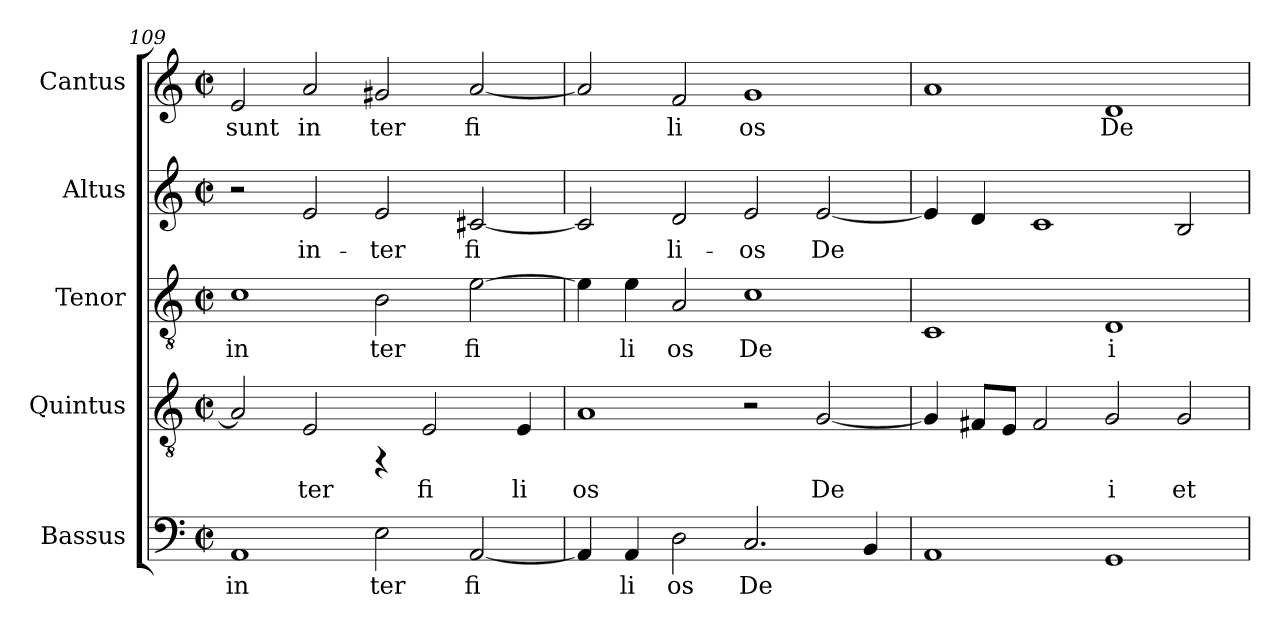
**kern	**text	**kern	**text	**kern	**text	**kern	**text	**kern	**text
*part5	*part5	*part4	*part4	*part3	*part3	*part2	*part2	*part1	*part1
*staff5	*staff5	*staff4	*staff4	*staff3	*staff3	*staff2	*staff2	*staff1	*staff1
*I"Bassus	*	*I"Quintus	*	*I"Tenor	*	*I"Altus	*	*I"Cantus	*
*clefF4	*	*clefGv2	*	*clefGv2	*	*clefG2	*	*clefG2	*
*k[]	*	*k[]	*	*k[]	*	*k[]	*	*k[]	*
*C:	*	*C:	*	*C:	*	*C:	*	*C:	*
*M2/2	*	*M2/2	*	*M2/2	*	*M2/2	*	*M2/2	*
*met(c|)	*	*met(c|)	*	*met(c|)	*	*met(c|)	*	*met(c|)	*
=109	=109	=109	=109	=109	=109	=109	=109	=109	=109
!	!LO:LY:b:cj	!	!LO:LY:b:cj	!	!LO:LY:b:cj	!	!	!	!LO:LY:b:cj
1AA	in	2A/]	.	1c	in	2r	.	2e/	sunt
!	!	!	!LO:LY:b:cj	!	!	!	!LO:LY:b:cj	!	!LO:LY:b:cj
.	.	2E/	ter	.	.	2e/	in-	2a/	in
!	!LO:LY:b:cj	!	!	!	!LO:LY:b:cj	!	!LO:LY:b:cj	!	!LO:LY:b:cj
2E\	ter	4rFF	.	2B\	ter	2e/	-ter	2g#X/	ter
!	!	!	!LO:LY:b:cj	!	!	!	!	!	!
.	.	2E/	fi	.	.	.	.	.	.
!	!LO:LY:b:cj	!	!	!	!LO:LY:b:cj	!	!LO:LY:b:cj	!	!LO:LY:b:cj
[<2AA/	fi	.	.	[>2e\	fi	[<2c#X/	fi-	[<2a/	fi
!	!	!	!LO:LY:b:cj	!	!	!	!	!	!
.	.	4E/	li	.	.	.	.	.	.
=110	=110	=110	=110	=110	=110	=110	=110	=110	=110
!	!LO:LY:b:cj	!	!LO:LY:b:cj	!	!LO:LY:b:cj	!	!LO:LY:b:cj	!	!LO:LY:b:cj
4AA/]	.	1A	os	4e\]	.	2c#/]	--	2a/]	.
!	!LO:LY:b:cj	!	!	!	!LO:LY:b:cj	!	!	!	!
4AA/	li	.	.	4e\	li	.	.	.	.
!	!LO:LY:b:cj	!	!	!	!LO:LY:b:cj	!	!LO:LY:b:cj	!	!LO:LY:b:cj
2D\	os	.	.	2A/	os	2d/	-li-	2f/	li
!	!LO:LY:b:cj	!	!	!	!LO:LY:b:cj	!	!LO:LY:b:cj	!	!LO:LY:b:cj
2.C/	De	2r	.	1c	De	2e/	-os	1g	os
!	!	!	!LO:LY:b:cj	!	!	!	!LO:LY:b:cj	!	!
.	.	[<2G/	De	.	.	[<2e/	De-	.	.
!	!LO:LY:b:cj	!	!	!	!	!	!	!	!
4BB/	.	.	.	.	.	.	.	.	.
=111	=111	=111	=111	=111	=111	=111	=111	=111	=111
!	!LO:LY:b:cj	!	!LO:LY:b:cj	!	!LO:LY:b:cj	!	!LO:LY:b:cj	!	!LO:LY:b:cj
1AA	.	4G/]	.	1C	.	4e/]	--	1a	.
!	!	!	!LO:LY:b:cj	!	!	!	!LO:LY:b:cj	!	!
.	.	8F#/L	.	.	.	4d/	--	.	.
!	!	!	!LO:LY:b:cj	!	!	!	!	!	!
.	.	8E/J	.	.	.	.	.	.	.
!	!	!	!LO:LY:b:cj	!	!	!	!LO:LY:b:cj	!	!
.	.	2F#/	.	.	.	1c	--	.	.
!	!LO:LY:b:cj	!	!LO:LY:b:cj	!	!LO:LY:b:cj	!	!	!	!LO:LY:b:cj
1GG	.	2G/	i	1D	i	.	.	1d	De
!	!	!	!LO:LY:b:cj	!	!	!	!LO:LY:b:cj	!	!
.	.	2G/	et	.	.	2B/	--	.	.
=	=	=	=	=	=	=	=	=	=
*-	*-	*-	*-	*-	*-	*-	*-	*-	*-
